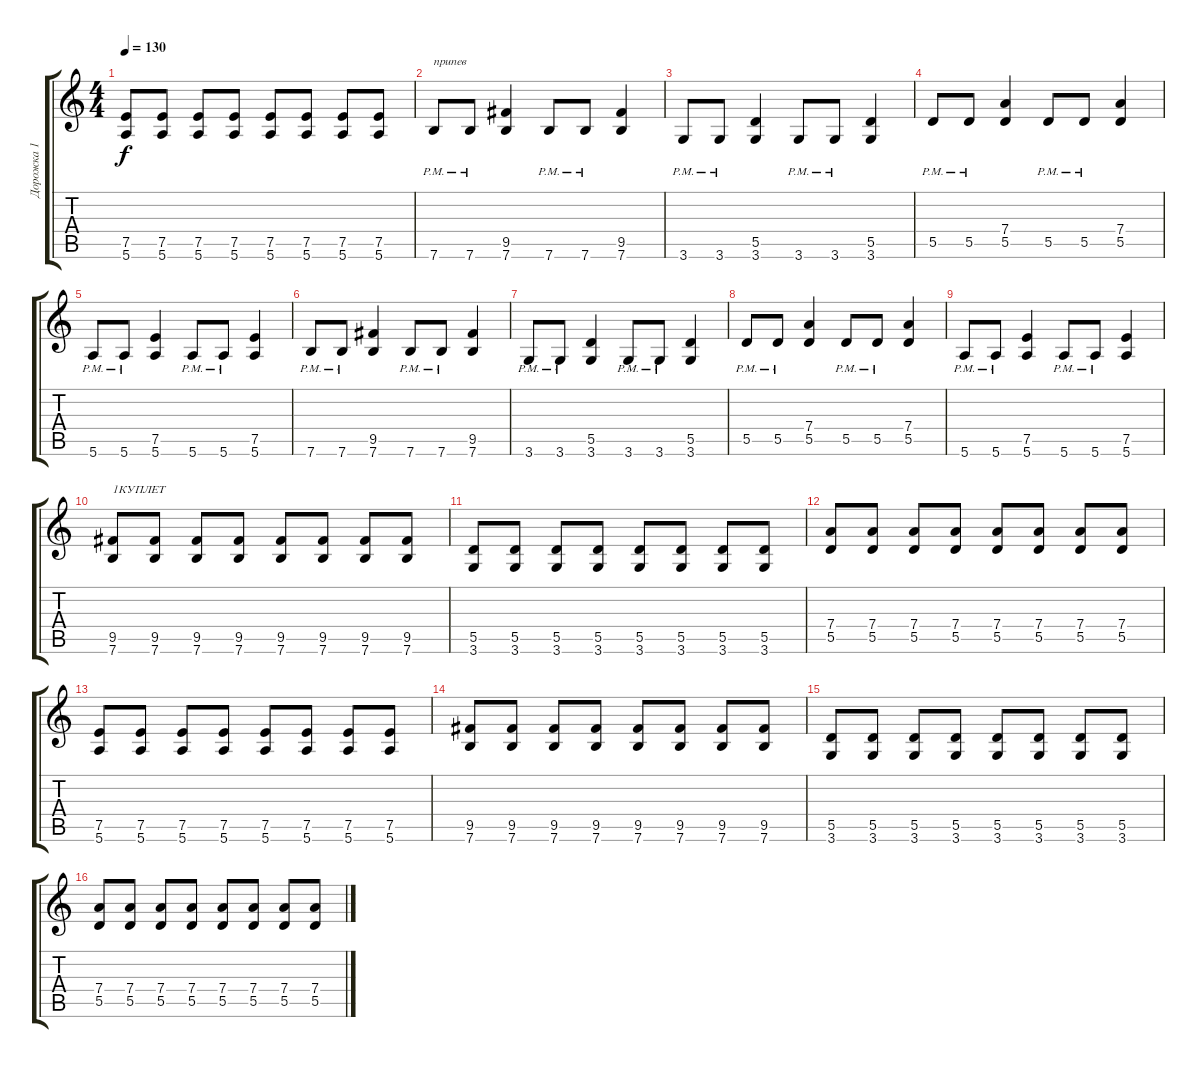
\track ("Дорожка 1" "Дорожка 1") {instrument overdrivenguitar}
\staff {score tabs}
\tuning (E4 B3 G3 D3 A2 E2) {hide}
\ts (4 4)
\tempo 130
\clef g2
\ks c
(7.5 5.6).8{dy f} (7.5 5.6).8 (7.5 5.6).8 (7.5 5.6).8 (7.5 5.6).8 (7.5 5.6).8 (7.5 5.6).8 (7.5 5.6).8 |
7.6{pm}.8{txt "припев"} 7.6{pm}.8 (9.5 7.6).4 7.6{pm}.8 7.6{pm}.8 (9.5 7.6).4 |
3.6{pm}.8 3.6{pm}.8 (5.5 3.6).4 3.6{pm}.8 3.6{pm}.8 (5.5 3.6).4 |
5.5{pm}.8 5.5{pm}.8 (7.4 5.5).4 5.5{pm}.8 5.5{pm}.8 (7.4 5.5).4 |
5.6{pm}.8 5.6{pm}.8 (7.5 5.6).4 5.6{pm}.8 5.6{pm}.8 (7.5 5.6).4 |
7.6{pm}.8 7.6{pm}.8 (9.5 7.6).4 7.6{pm}.8 7.6{pm}.8 (9.5 7.6).4 |
3.6{pm}.8 3.6{pm}.8 (5.5 3.6).4 3.6{pm}.8 3.6{pm}.8 (5.5 3.6).4 |
5.5{pm}.8 5.5{pm}.8 (7.4 5.5).4 5.5{pm}.8 5.5{pm}.8 (7.4 5.5).4 |
5.6{pm}.8 5.6{pm}.8 (7.5 5.6).4 5.6{pm}.8 5.6{pm}.8 (7.5 5.6).4 |
(9.5 7.6).8{txt "1КУПЛЕТ"} (9.5 7.6).8 (9.5 7.6).8 (9.5 7.6).8 (9.5 7.6).8 (9.5 7.6).8 (9.5 7.6).8 (9.5 7.6).8 |
(5.5 3.6).8 (5.5 3.6).8 (5.5 3.6).8 (5.5 3.6).8 (5.5 3.6).8 (5.5 3.6).8 (5.5 3.6).8 (5.5 3.6).8 |
(7.4 5.5).8 (7.4 5.5).8 (7.4 5.5).8 (7.4 5.5).8 (7.4 5.5).8 (7.4 5.5).8 (7.4 5.5).8 (7.4 5.5).8 |
(7.5 5.6).8 (7.5 5.6).8 (7.5 5.6).8 (7.5 5.6).8 (7.5 5.6).8 (7.5 5.6).8 (7.5 5.6).8 (7.5 5.6).8 |
(9.5 7.6).8 (9.5 7.6).8 (9.5 7.6).8 (9.5 7.6).8 (9.5 7.6).8 (9.5 7.6).8 (9.5 7.6).8 (9.5 7.6).8 |
(5.5 3.6).8 (5.5 3.6).8 (5.5 3.6).8 (5.5 3.6).8 (5.5 3.6).8 (5.5 3.6).8 (5.5 3.6).8 (5.5 3.6).8 |
(7.4 5.5).8 (7.4 5.5).8 (7.4 5.5).8 (7.4 5.5).8 (7.4 5.5).8 (7.4 5.5).8 (7.4 5.5).8 (7.4 5.5).8
